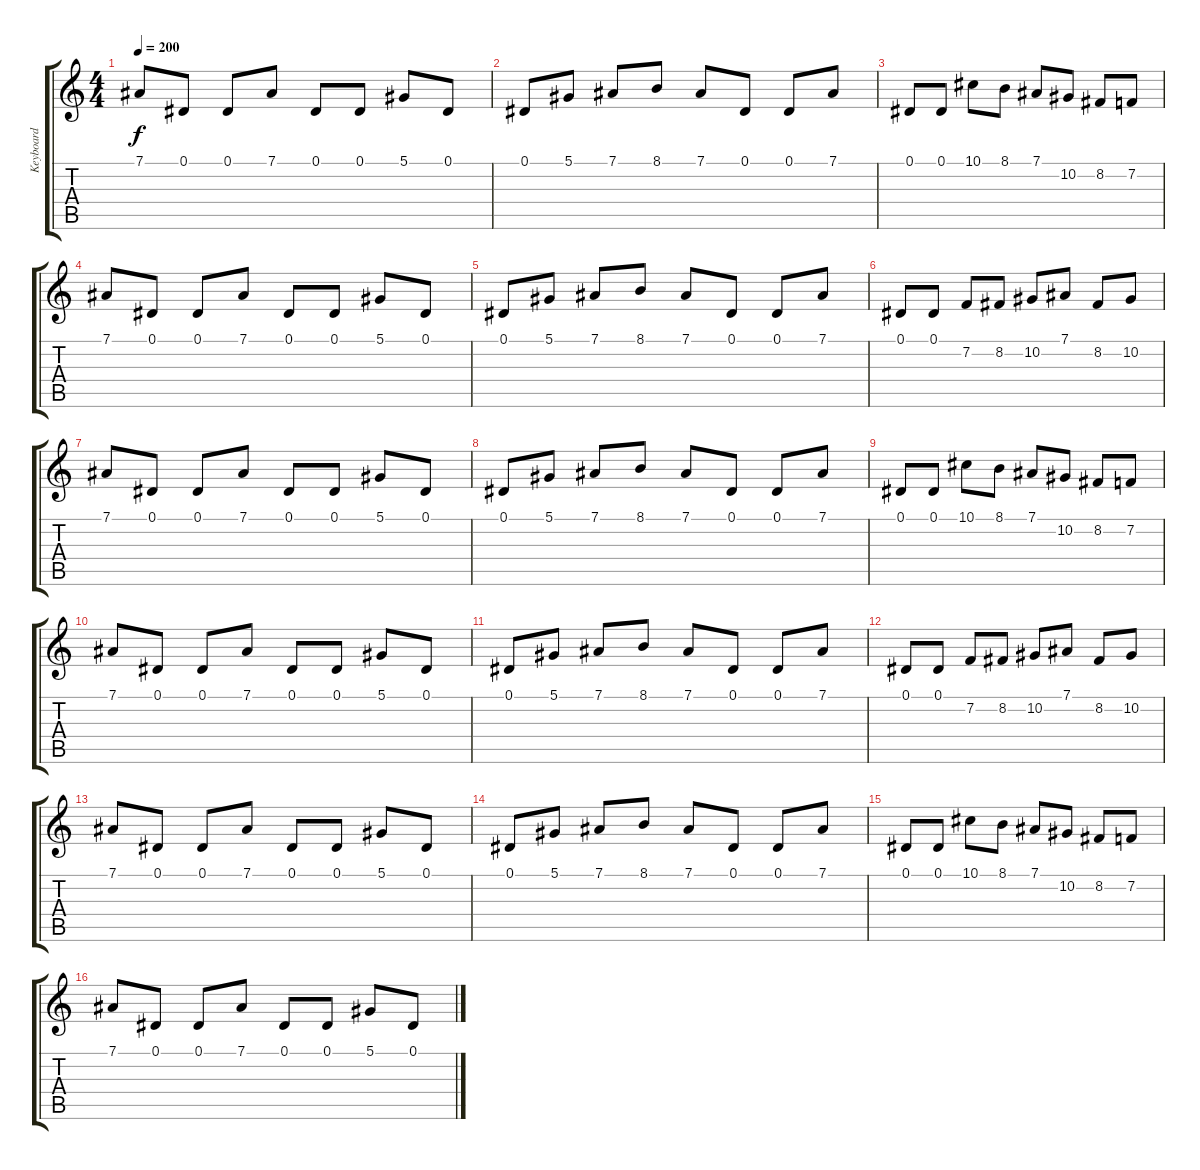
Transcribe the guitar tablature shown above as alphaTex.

\track ("Keyboard" "Keyboard") {instrument musicbox}
\staff {score tabs}
\tuning (Eb4 Bb3 Gb3 Db3 Ab2 Eb2) {hide}
\ts (4 4)
\tempo 200
\clef g2
\ks c
7.1.8{dy f instrument musicbox} 0.1.8 0.1.8 7.1.8 0.1.8 0.1.8 5.1.8 0.1.8 |
0.1.8 5.1.8 7.1.8 8.1.8 7.1.8 0.1.8 0.1.8 7.1.8 |
0.1.8 0.1.8 10.1.8 8.1.8 7.1.8 10.2.8 8.2.8 7.2.8 |
7.1.8 0.1.8 0.1.8 7.1.8 0.1.8 0.1.8 5.1.8 0.1.8 |
0.1.8 5.1.8 7.1.8 8.1.8 7.1.8 0.1.8 0.1.8 7.1.8 |
0.1.8 0.1.8 7.2.8 8.2.8 10.2.8 7.1.8 8.2.8 10.2.8 |
7.1.8 0.1.8 0.1.8 7.1.8 0.1.8 0.1.8 5.1.8 0.1.8 |
0.1.8 5.1.8 7.1.8 8.1.8 7.1.8 0.1.8 0.1.8 7.1.8 |
0.1.8 0.1.8 10.1.8 8.1.8 7.1.8 10.2.8 8.2.8 7.2.8 |
7.1.8 0.1.8 0.1.8 7.1.8 0.1.8 0.1.8 5.1.8 0.1.8 |
0.1.8 5.1.8 7.1.8 8.1.8 7.1.8 0.1.8 0.1.8 7.1.8 |
0.1.8 0.1.8 7.2.8 8.2.8 10.2.8 7.1.8 8.2.8 10.2.8 |
7.1.8 0.1.8 0.1.8 7.1.8 0.1.8 0.1.8 5.1.8 0.1.8 |
0.1.8 5.1.8 7.1.8 8.1.8 7.1.8 0.1.8 0.1.8 7.1.8 |
0.1.8 0.1.8 10.1.8 8.1.8 7.1.8 10.2.8 8.2.8 7.2.8 |
7.1.8 0.1.8 0.1.8 7.1.8 0.1.8 0.1.8 5.1.8 0.1.8
